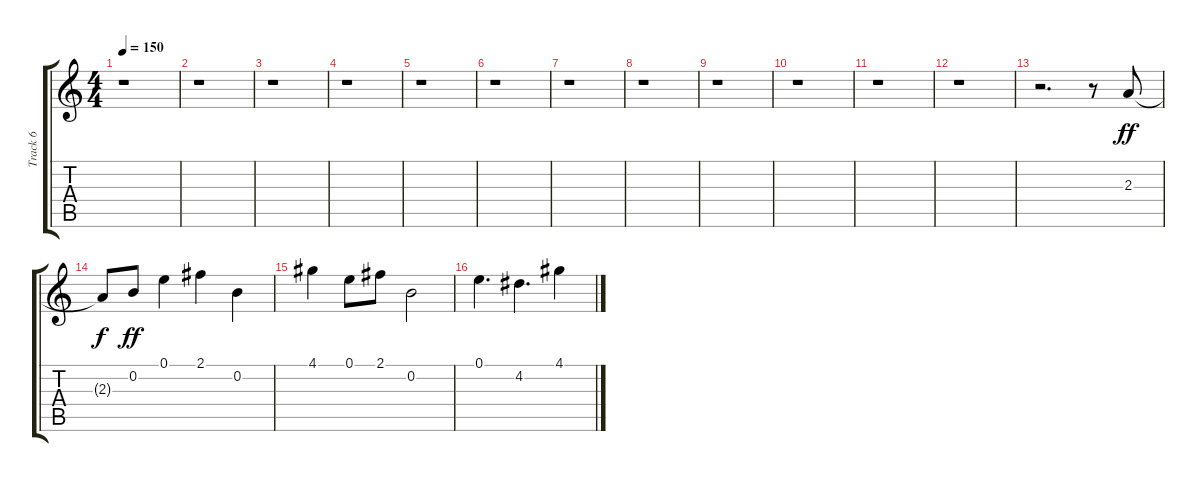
\track ("Track 6" "Track 6") {instrument distortionguitar}
\staff {score tabs}
\tuning (E4 B3 G3 D3 A2 E2) {hide}
\ts (4 4)
\tempo 150
\clef g2
\ks c
r.1{dy f} |
r.1 |
r.1 |
r.1 |
r.1 |
r.1 |
r.1 |
r.1 |
r.1 |
r.1 |
r.1 |
r.1 |
r.2{d} r.8 2.3.8{dy ff} |
2.3{t}.8{dy f} 0.2.8{dy ff} 0.1.4 2.1.4 0.2.4 |
4.1.4 0.1.8 2.1.8 0.2.2 |
0.1.4{d} 4.2.4{d} 4.1.4
